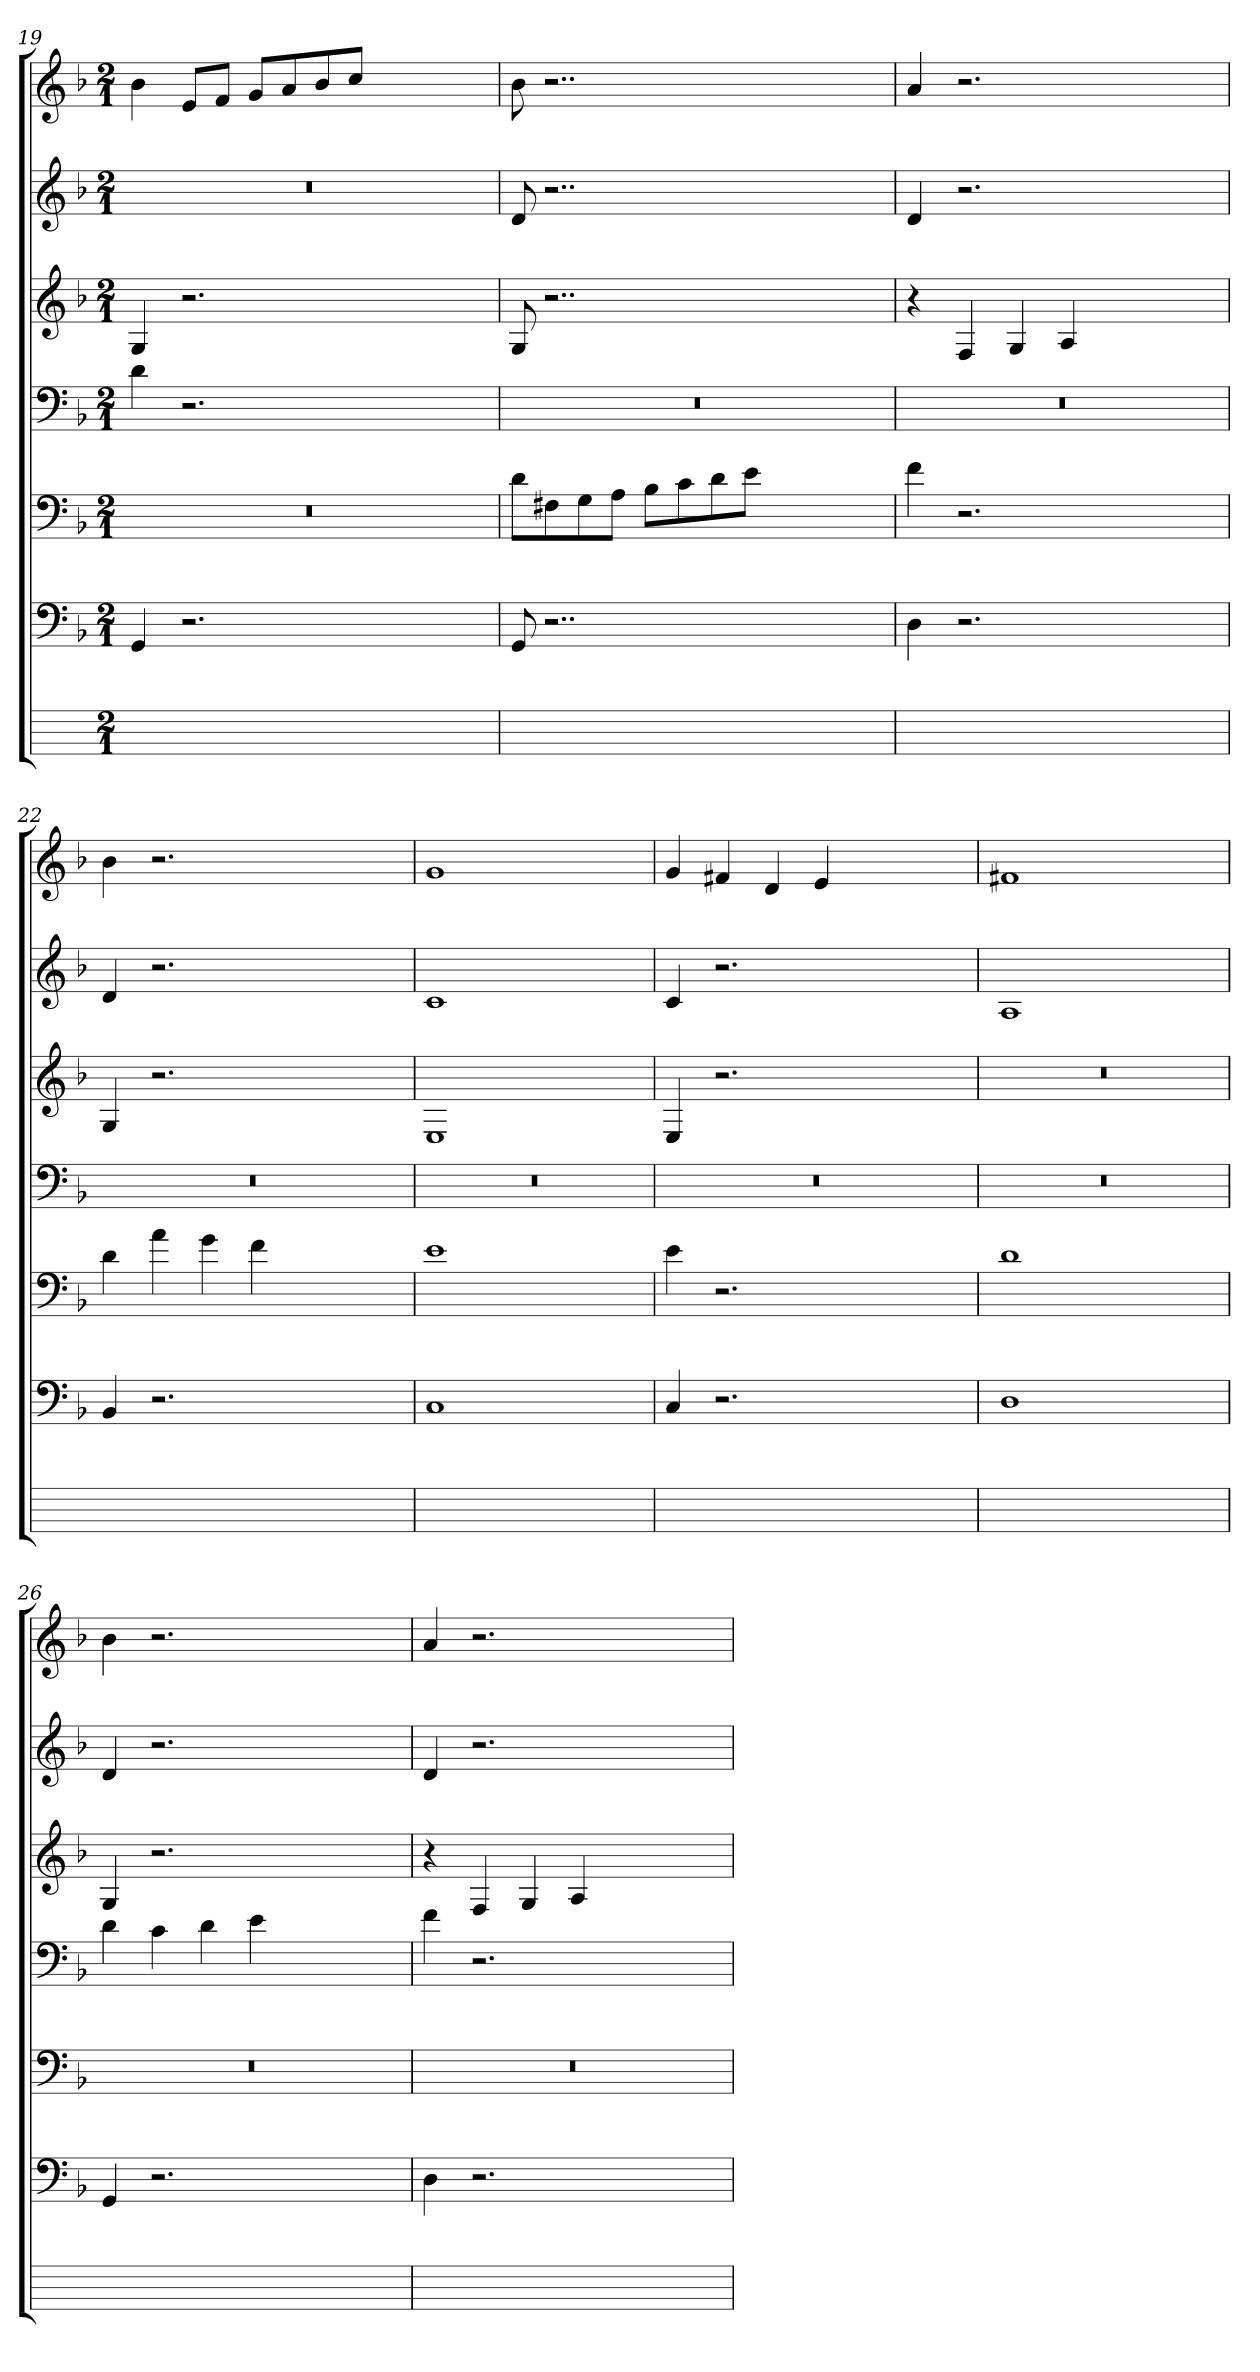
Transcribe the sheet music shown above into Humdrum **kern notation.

**kern	**kern	**kern	**kern	**kern	**kern	**kern
*part7	*part6	*part5	*part4	*part3	*part2	*part1
*staff7	*staff6	*staff5	*staff4	*staff3	*staff2	*staff1
*	*clefF4	*clefF4	*clefF4	*clefG2	*clefG2	*clefG2
*	*k[b-]	*k[b-]	*k[b-]	*k[b-]	*k[b-]	*k[b-]
*	*F:	*F:	*F:	*F:	*F:	*F:
*M2/1	*M2/1	*M2/1	*M2/1	*M2/1	*M2/1	*M2/1
=19	=19	=19	=19	=19	=19	=19
0ryy	4GG	0r	4d	4G	0r	4b-
.	2.r	.	2.r	2.r	.	8eiL
.	.	.	.	.	.	8fiJ
.	.	.	.	.	.	8giL
.	.	.	.	.	.	8ai
.	.	.	.	.	.	8b-i
.	.	.	.	.	.	8cciJ
.	1ryy	.	1ryy	1ryy	.	1ryy
=20	=20	=20	=20	=20	=20	=20
0ryy	8GG	8dL	0r	8G	8d	8b-
.	2..r	8F#Xi	.	2..r	2..r	2..r
.	.	8Gi	.	.	.	.
.	.	8AiJ	.	.	.	.
.	.	8B-iL	.	.	.	.
.	.	8ci	.	.	.	.
.	.	8di	.	.	.	.
.	.	8eiJ	.	.	.	.
.	1ryy	1ryy	.	1ryy	1ryy	1ryy
=21	=21	=21	=21	=21	=21	=21
0ryy	4D	4f	0r	4r	4d	4a
.	2.r	2.r	.	4Fi	2.r	2.r
.	.	.	.	4Gi	.	.
.	.	.	.	4Ai	.	.
.	1ryy	1ryy	.	1ryy	1ryy	1ryy
=22	=22	=22	=22	=22	=22	=22
0ryy	4BB-	4d	0r	4G	4d	4b-
.	2.r	4ai	.	2.r	2.r	2.r
.	.	4gi	.	.	.	.
.	.	4fi	.	.	.	.
.	1ryy	1ryy	.	1ryy	1ryy	1ryy
=23	=23	=23	=23	=23	=23	=23
0ryy	1C	1e	0r	1E	1c	1g
.	1ryy	1ryy	.	1ryy	1ryy	1ryy
=24	=24	=24	=24	=24	=24	=24
0ryy	4Cj	4ej	0r	4Ej	4cj	4gj
.	2.r	2.r	.	2.r	2.r	4f#Xi
.	.	.	.	.	.	4di
.	.	.	.	.	.	4ei
.	1ryy	1ryy	.	1ryy	1ryy	1ryy
=25	=25	=25	=25	=25	=25	=25
0ryy	1D	1d	0r	0r	1A	1f#XZ
.	1ryy	1ryy	.	.	1ryy	1ryy
=26	=26	=26	=26	=26	=26	=26
0ryy	4GG	0r	4d	4G	4d	4b-
.	2.r	.	4ci	2.r	2.r	2.r
.	.	.	4di	.	.	.
.	.	.	4ei	.	.	.
.	1ryy	.	1ryy	1ryy	1ryy	1ryy
=27	=27	=27	=27	=27	=27	=27
0ryy	4D	0r	4f	4r	4d	4a
.	2.r	.	2.r	4Fi	2.r	2.r
.	.	.	.	4Gi	.	.
.	.	.	.	4Ai	.	.
.	1ryy	.	1ryy	1ryy	1ryy	1ryy
=	=	=	=	=	=	=
*-	*-	*-	*-	*-	*-	*-
